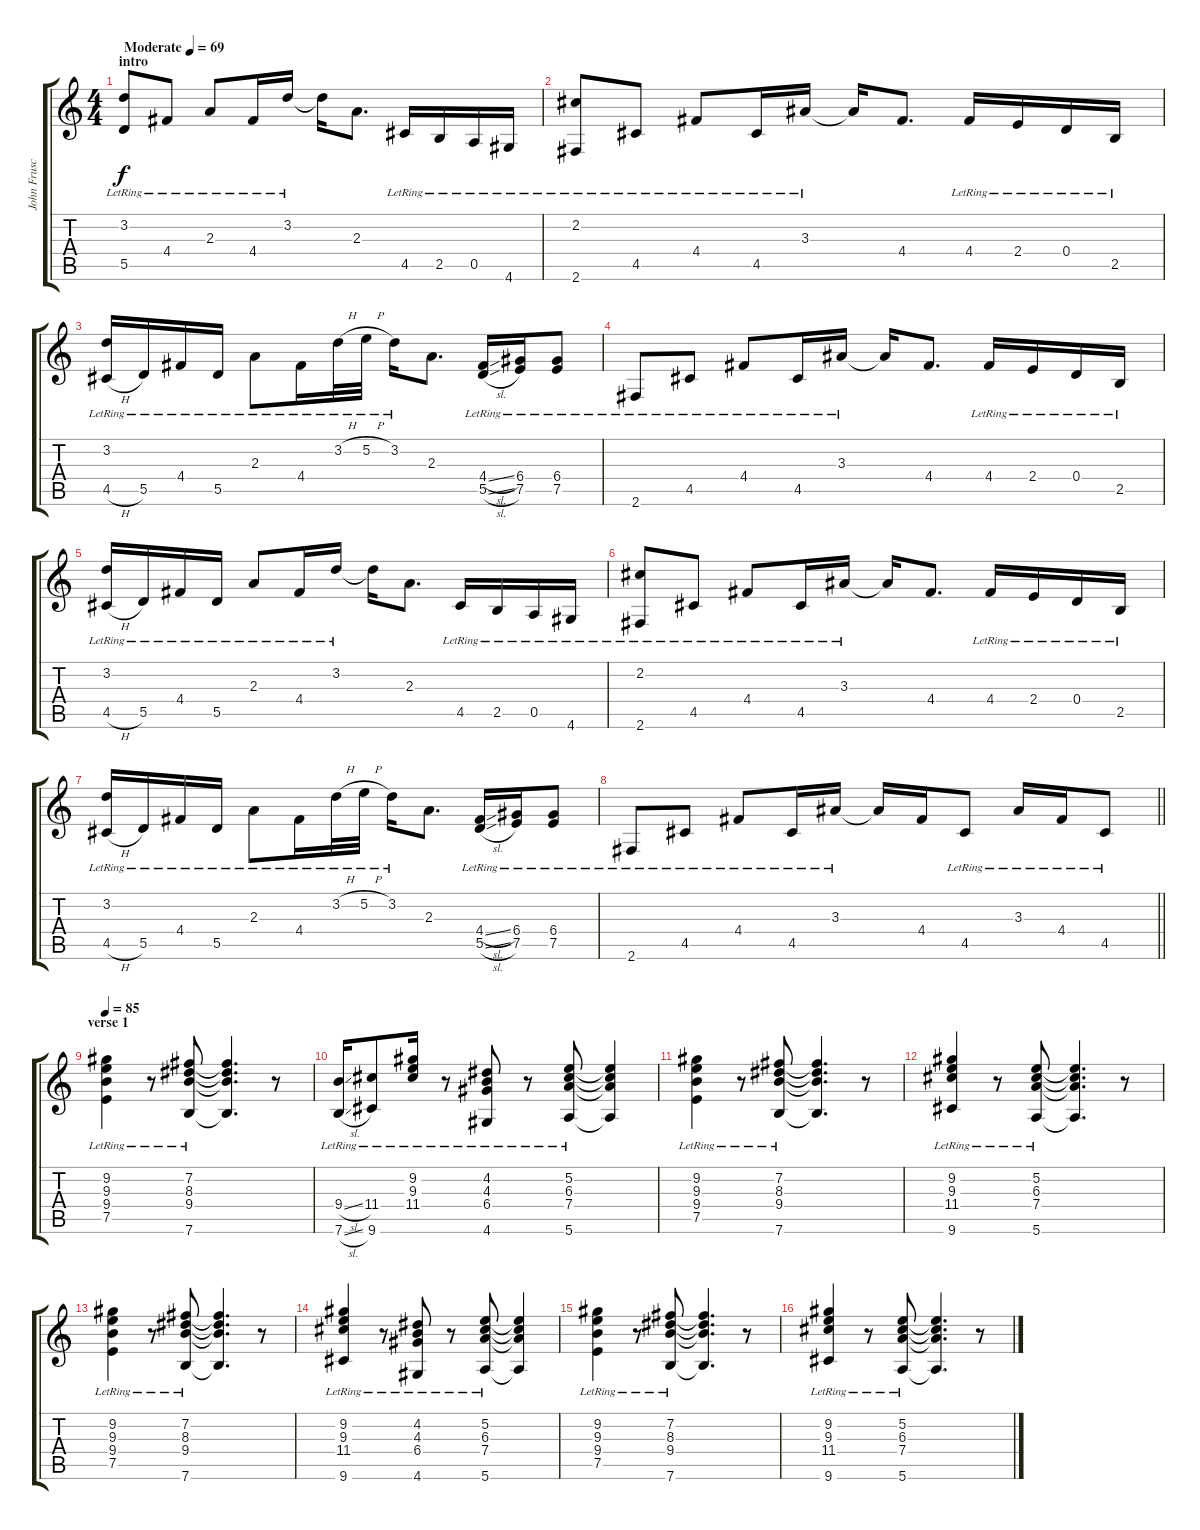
\track ("John Frusciante" "John Frusc") {instrument acousticguitarsteel}
\staff {score tabs}
\tuning (E4 B3 G3 D3 A2 E2) {hide}
\ts (4 4)
\section ("" "intro")
\tempo (69 "Moderate")
\clef g2
\ks c
(3.2{lr} 5.5{lr}).8{dy f instrument acousticguitarsteel} 4.4{lr}.8 2.3{lr}.8 4.4{lr}.16 3.2{lr}.16 3.2{t}.16 2.3.8{d} 4.5{lr}.16 2.5{lr}.16 0.5{lr}.16 4.6{lr}.16 |
(2.2{lr} 2.6{lr}).8 4.5{lr}.8 4.4{lr}.8 4.5{lr}.16 3.3{lr}.16 3.3{t}.16 4.4.8{d} 4.4{lr}.16 2.4{lr}.16 0.4{lr}.16 2.5{lr}.16 |
(3.2{lr} 4.5{h lr}).16 5.5{lr}.16 4.4{lr}.16 5.5{lr}.16 2.3{lr}.8 4.4{lr}.16 3.2{h lr}.32 5.2{h lr}.32 3.2{lr}.16 2.3.8{d} (4.4{sl lr} 5.5{sl lr}).16 (6.4{lr} 7.5{lr}).16 (6.4{lr} 7.5{lr}).8 |
2.6{lr}.8 4.5{lr}.8 4.4{lr}.8 4.5{lr}.16 3.3{lr}.16 3.3{t}.16 4.4.8{d} 4.4{lr}.16 2.4{lr}.16 0.4{lr}.16 2.5{lr}.16 |
(3.2{lr} 4.5{h lr}).16 5.5{lr}.16 4.4{lr}.16 5.5{lr}.16 2.3{lr}.8 4.4{lr}.16 3.2{lr}.16 3.2{t}.16 2.3.8{d} 4.5{lr}.16 2.5{lr}.16 0.5{lr}.16 4.6{lr}.16 |
(2.2{lr} 2.6{lr}).8 4.5{lr}.8 4.4{lr}.8 4.5{lr}.16 3.3{lr}.16 3.3{t}.16 4.4.8{d} 4.4{lr}.16 2.4{lr}.16 0.4{lr}.16 2.5{lr}.16 |
(3.2{lr} 4.5{h lr}).16 5.5{lr}.16 4.4{lr}.16 5.5{lr}.16 2.3{lr}.8 4.4{lr}.16 3.2{h lr}.32 5.2{h lr}.32 3.2{lr}.16 2.3.8{d} (4.4{sl lr} 5.5{sl lr}).16 (6.4{lr} 7.5{lr}).16 (6.4{lr} 7.5{lr}).8 |
\barLineRight lightlight
2.6{lr}.8 4.5{lr}.8 4.4{lr}.8 4.5{lr}.16 3.3{lr}.16 3.3{t}.16 4.4.16 4.5{lr}.8 3.3{lr}.16 4.4{lr}.16 4.5{lr}.8 |
\section ("" "verse 1")
\tempo 85
(9.2{lr} 9.3{lr} 9.4{lr} 7.5{lr}).4 r.8 (7.2{lr} 8.3{lr} 9.4{lr} 7.6{lr}).8 (7.2{t} 8.3{t} 9.4{t} 7.6{t}).4{d} r.8 |
(9.4{sl lr} 7.6{sl lr}).16 (11.4{lr} 9.6{lr}).8 (9.2{lr} 9.3{lr} 11.4{lr}).16 r.8 (4.2{lr} 4.3{lr} 6.4{lr} 4.6{lr}).8 r.8 (5.2{lr} 6.3{lr} 7.4{lr} 5.6{lr}).8 (5.2{t} 6.3{t} 7.4{t} 5.6{t}).4 |
(9.2{lr} 9.3{lr} 9.4{lr} 7.5{lr}).4 r.8 (7.2{lr} 8.3{lr} 9.4{lr} 7.6{lr}).8 (7.2{t} 8.3{t} 9.4{t} 7.6{t}).4{d} r.8 |
(9.2{lr} 9.3{lr} 11.4{lr} 9.6{lr}).4 r.8 (5.2{lr} 6.3{lr} 7.4{lr} 5.6{lr}).8 (5.2{t} 6.3{t} 7.4{t} 5.6{t}).4{d} r.8 |
(9.2{lr} 9.3{lr} 9.4{lr} 7.5{lr}).4 r.8 (7.2{lr} 8.3{lr} 9.4{lr} 7.6{lr}).8 (7.2{t} 8.3{t} 9.4{t} 7.6{t}).4{d} r.8 |
(9.2{lr} 9.3{lr} 11.4{lr} 9.6).4 r.8 (4.2{lr} 4.3{lr} 6.4{lr} 4.6{lr}).8 r.8 (5.2{lr} 6.3{lr} 7.4{lr} 5.6{lr}).8 (5.2{t} 6.3{t} 7.4{t} 5.6{t}).4 |
(9.2{lr} 9.3{lr} 9.4{lr} 7.5{lr}).4 r.8 (7.2{lr} 8.3{lr} 9.4{lr} 7.6{lr}).8 (7.2{t} 8.3{t} 9.4{t} 7.6{t}).4{d} r.8 |
(9.2{lr} 9.3{lr} 11.4{lr} 9.6{lr}).4 r.8 (5.2{lr} 6.3{lr} 7.4{lr} 5.6{lr}).8 (5.2{t} 6.3{t} 7.4{t} 5.6{t}).4{d} r.8
